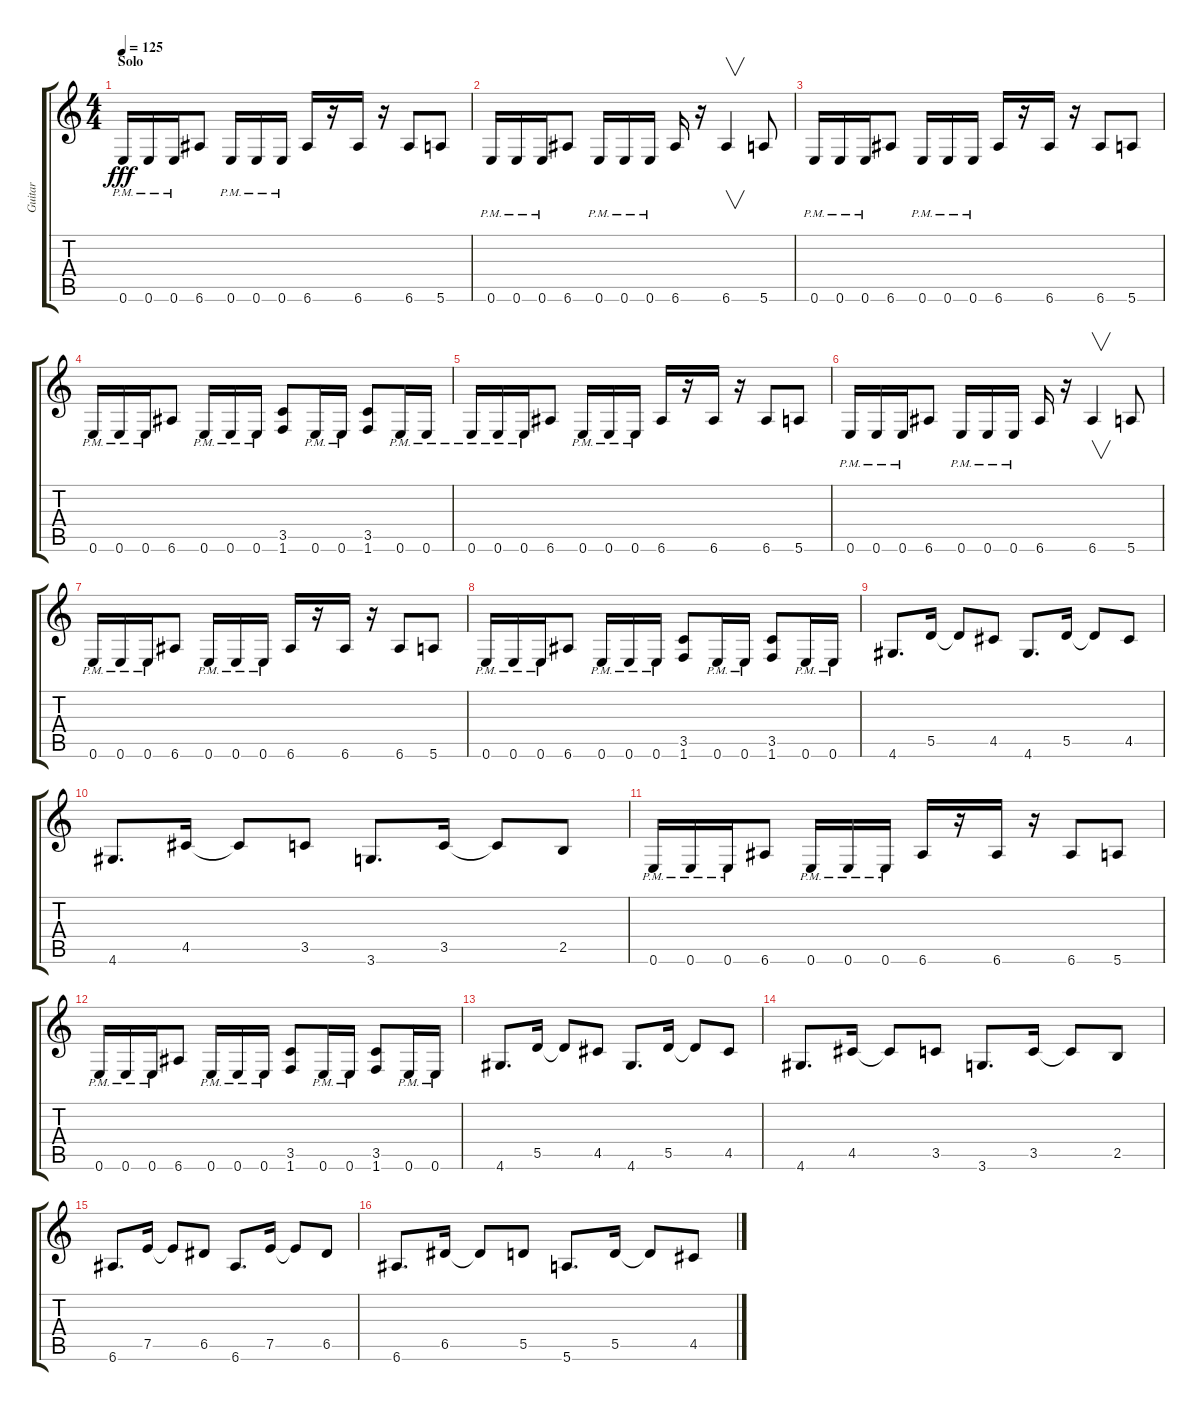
\track ("Guitar" "Guitar") {instrument distortionguitar}
\staff {score tabs}
\tuning (E4 B3 G3 D3 A2 E2) {hide}
\ts (4 4)
\section ("" "Solo")
\tempo 125
\clef g2
\ks c
0.6{pm}.16{dy fff} 0.6{pm}.16 0.6{pm}.16 6.6.8 0.6{pm}.16 0.6{pm}.16 0.6{pm}.16 6.6.16 r.16 6.6.16 r.16 6.6.8 5.6.8 |
0.6{pm}.16 0.6{pm}.16 0.6{pm}.16 6.6.8 0.6{pm}.16 0.6{pm}.16 0.6{pm}.16 6.6.16 r.16 6.6.4{v} 5.6.8 |
0.6{pm}.16 0.6{pm}.16 0.6{pm}.16 6.6.8 0.6{pm}.16 0.6{pm}.16 0.6{pm}.16 6.6.16 r.16 6.6.16 r.16 6.6.8 5.6.8 |
0.6{pm}.16 0.6{pm}.16 0.6{pm}.16 6.6.8 0.6{pm}.16 0.6{pm}.16 0.6{pm}.16 (3.5 1.6).8 0.6{pm}.16 0.6{pm}.16 (3.5 1.6).8 0.6{pm}.16 0.6{pm}.16 |
0.6{pm}.16 0.6{pm}.16 0.6{pm}.16 6.6.8 0.6{pm}.16 0.6{pm}.16 0.6{pm}.16 6.6.16 r.16 6.6.16 r.16 6.6.8 5.6.8 |
0.6{pm}.16 0.6{pm}.16 0.6{pm}.16 6.6.8 0.6{pm}.16 0.6{pm}.16 0.6{pm}.16 6.6.16 r.16 6.6.4{v} 5.6.8 |
0.6{pm}.16 0.6{pm}.16 0.6{pm}.16 6.6.8 0.6{pm}.16 0.6{pm}.16 0.6{pm}.16 6.6.16 r.16 6.6.16 r.16 6.6.8 5.6.8 |
0.6{pm}.16 0.6{pm}.16 0.6{pm}.16 6.6.8 0.6{pm}.16 0.6{pm}.16 0.6{pm}.16 (3.5 1.6).8 0.6{pm}.16 0.6{pm}.16 (3.5 1.6).8 0.6{pm}.16 0.6{pm}.16 |
4.6.8{d} 5.5.16 5.5{t}.8 4.5.8 4.6.8{d} 5.5.16 5.5{t}.8 4.5.8 |
4.6.8{d} 4.5.16 4.5{t}.8 3.5.8 3.6.8{d} 3.5.16 3.5{t}.8 2.5.8 |
0.6{pm}.16 0.6{pm}.16 0.6{pm}.16 6.6.8 0.6{pm}.16 0.6{pm}.16 0.6{pm}.16 6.6.16 r.16 6.6.16 r.16 6.6.8 5.6.8 |
0.6{pm}.16 0.6{pm}.16 0.6{pm}.16 6.6.8 0.6{pm}.16 0.6{pm}.16 0.6{pm}.16 (3.5 1.6).8 0.6{pm}.16 0.6{pm}.16 (3.5 1.6).8 0.6{pm}.16 0.6{pm}.16 |
4.6.8{d} 5.5.16 5.5{t}.8 4.5.8 4.6.8{d} 5.5.16 5.5{t}.8 4.5.8 |
4.6.8{d} 4.5.16 4.5{t}.8 3.5.8 3.6.8{d} 3.5.16 3.5{t}.8 2.5.8 |
6.6.8{d} 7.5.16 7.5{t}.8 6.5.8 6.6.8{d} 7.5.16 7.5{t}.8 6.5.8 |
6.6.8{d} 6.5.16 6.5{t}.8 5.5.8 5.6.8{d} 5.5.16 5.5{t}.8 4.5.8
